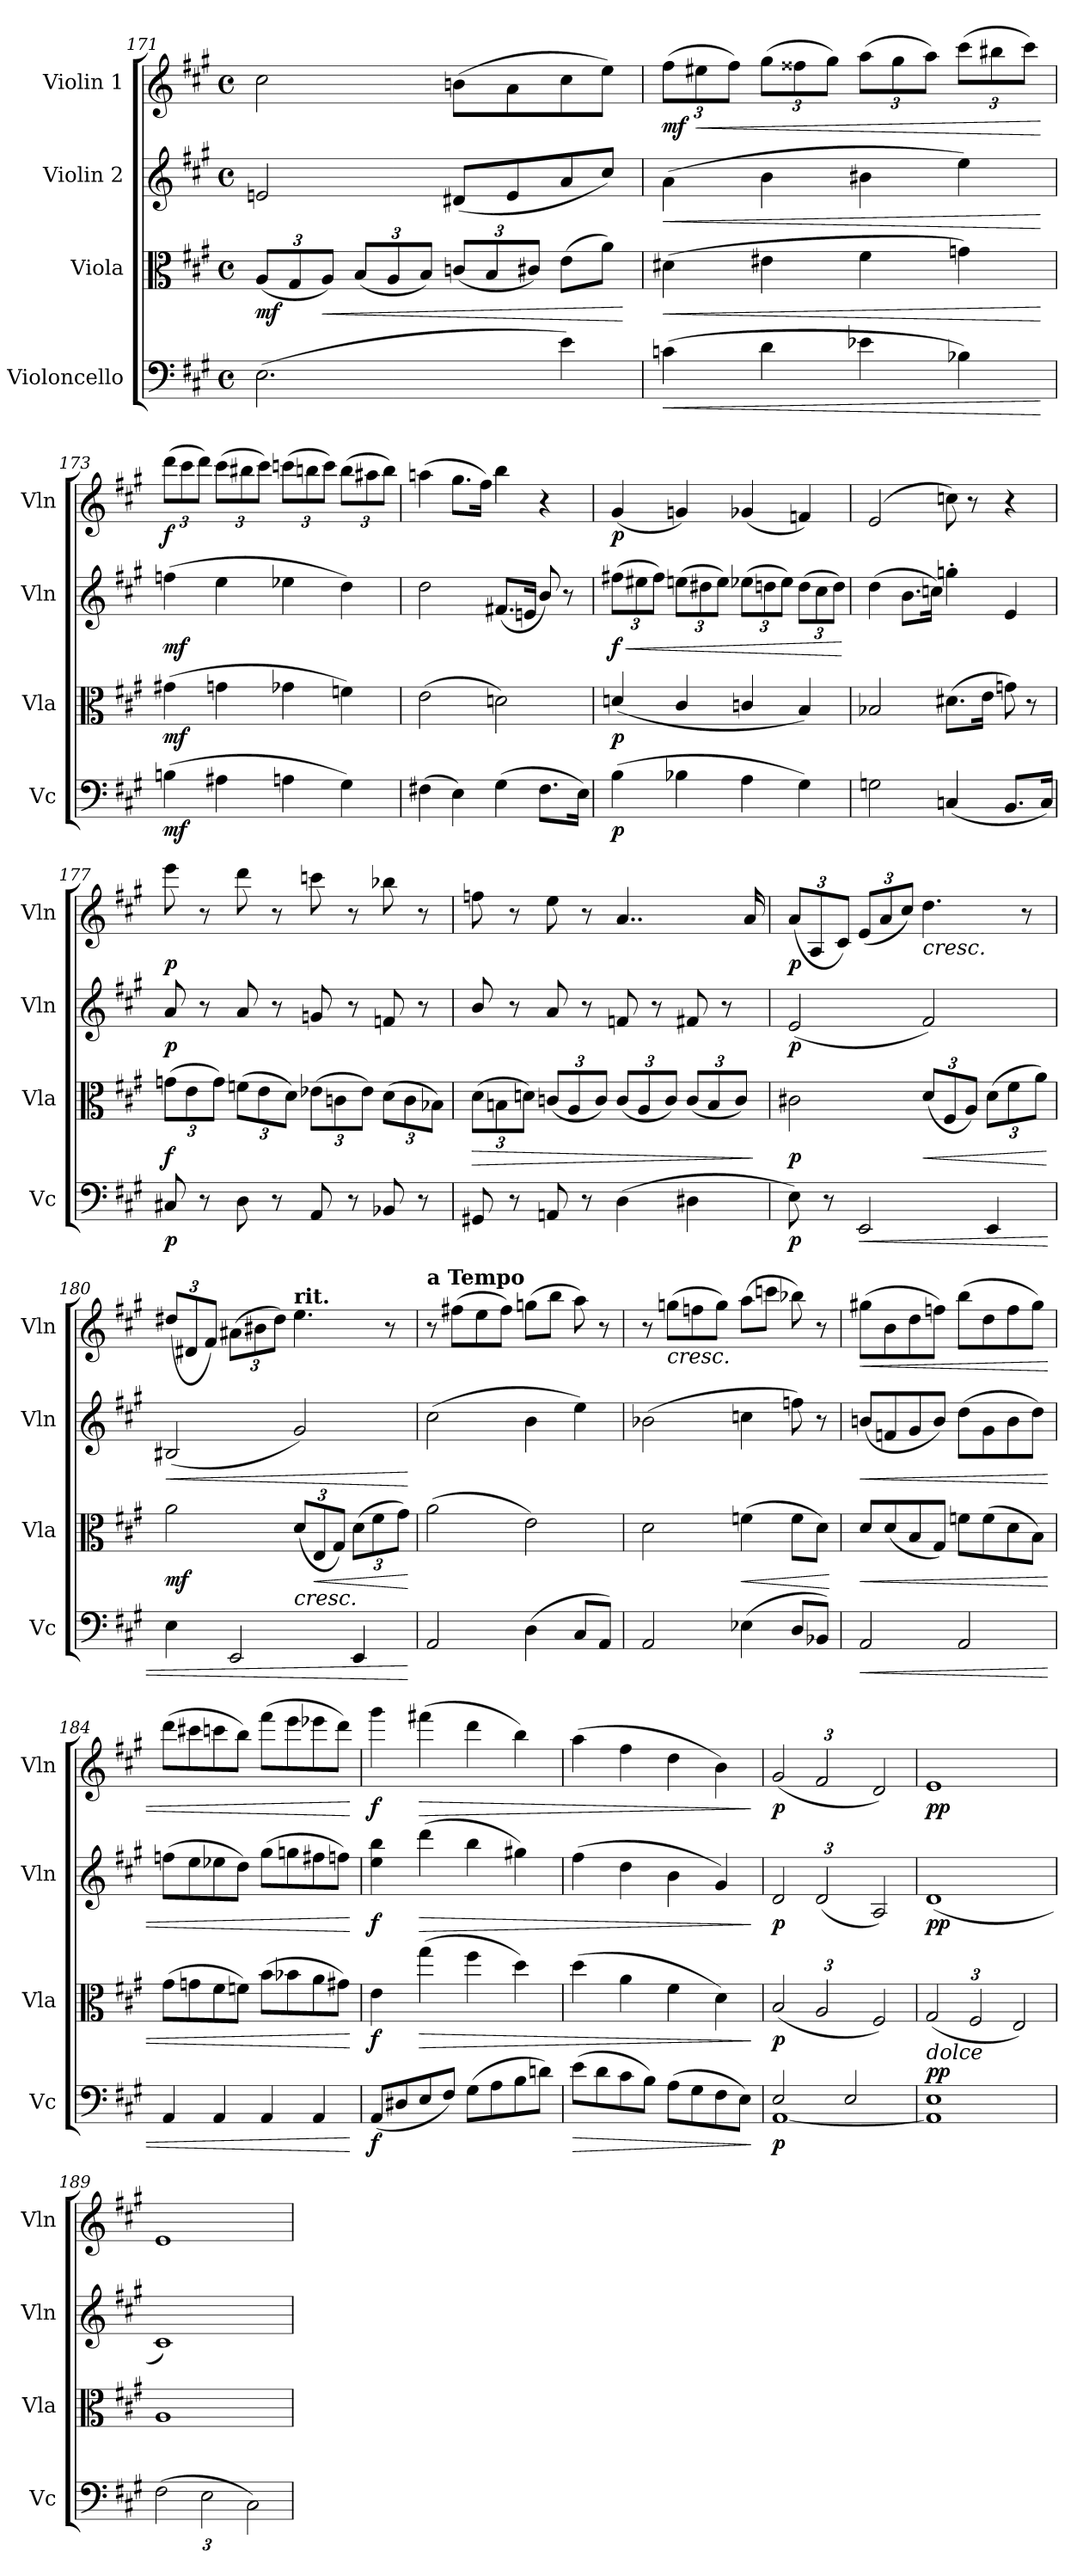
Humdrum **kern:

**kern	**dynam	**kern	**dynam	**kern	**dynam	**kern	**dynam
*part4	*part4	*part3	*part3	*part2	*part2	*part1	*part1
*staff4	*staff4	*staff3	*staff3	*staff2	*staff2	*staff1	*staff1
*I"Violoncello	*	*I"Viola	*	*I"Violin 2	*	*I"Violin 1	*
*I'Vc	*	*I'Vla	*	*I'Vln	*	*I'Vln	*
*clefF4	*	*clefC3	*	*clefG2	*	*clefG2	*
*k[f#c#g#]	*	*k[f#c#g#]	*	*k[f#c#g#]	*	*k[f#c#g#]	*
*M4/4	*	*M4/4	*	*M4/4	*	*M4/4	*
*met(c)	*	*met(c)	*	*met(c)	*	*met(c)	*
*	*	*Xbrackettup	*	*	*	*	*
=171	=171	=171	=171	=171	=171	=171	=171
!	!	!	!LO:DY:b	!	!	!	!
(2.E\	.	(12A/L	mf	2en/	.	2cc#\	.
.	.	12G#/	.	.	.	.	.
!	!	!	!LO:HP:b	!	!	!	!
.	.	12A/J)	<	.	.	.	.
.	.	(12B/L	.	.	.	.	.
.	.	12A/	.	.	.	.	.
.	.	12B/J)	.	.	.	.	.
.	.	(12cn/L	.	(<8d#X/L	.	(8bn\L	.
.	.	12B/	.	.	.	.	.
.	.	.	.	8e/	.	8a\	.
.	.	12c#X/J)	.	.	.	.	.
4e\)	.	(>8e\L	.	8a/	.	8cc#\	.
.	.	8a\J)	.	8cc#/J)	.	8ee\J)	.
.	.	.	[	.	.	.	.
!!LO:PB:g=z
=172	=172	=172	=172	=172	=172	=172	=172
!	!LO:HP:b	!	!LO:HP:b	!	!LO:HP:b	!	!
*	*	*	*	*	*	*Xbrackettup	*
!	!	!	!	!	!	!	!LO:DY:b
(4cn\	<	(>4d#X\	<	(>4a\	<	(>12ff#\L	mf
!	!	!	!	!	!	!	!LO:HP:b
.	.	.	.	.	.	12ee#X\	<
.	.	.	.	.	.	12ff#\J)	.
4d\	.	4e#X\	.	4b\	.	(>12gg#\L	.
.	.	.	.	.	.	12ff##X\	.
.	.	.	.	.	.	12gg#\J)	.
4e-X\	.	4f#\	.	4b#X\	.	(>12aa\L	.
.	.	.	.	.	.	12gg#\	.
.	.	.	.	.	.	12aa\J)	.
4B-X\)	.	4gn\)	.	4ee\)	.	(>12ccc#\L	.
.	.	.	.	.	.	12bb#X\	.
.	.	.	.	.	.	12ccc#\J)	.
.	[	.	[	.	[	.	[
=173	=173	=173	=173	=173	=173	=173	=173
!	!LO:DY:b	!	!LO:DY:b	!	!LO:DY:b	!	!LO:DY:b
(4Bn\	mf	(>4g#X\	mf	(>4ffn\	mf	(>12ddd\L	f
.	.	.	.	.	.	12ccc#\	.
.	.	.	.	.	.	12ddd\J)	.
4A#X\	.	4gn\	.	4ee\	.	(>12ccc#\L	.
.	.	.	.	.	.	12bb#X\	.
.	.	.	.	.	.	12ccc#\J)	.
4An\	.	4g-X\	.	4ee-X\	.	(>12cccn\L	.
.	.	.	.	.	.	12bbn\	.
.	.	.	.	.	.	12ccc\J)	.
4G#\)	.	4fn\)	.	4dd\)	.	(>12bb\L	.
.	.	.	.	.	.	12aa#X\	.
.	.	.	.	.	.	12bb\J)	.
=174	=174	=174	=174	=174	=174	=174	=174
(4F#X\	.	(>2e\	.	2dd\	.	(4aan\	.
4E\)	.	.	.	.	.	8.gg#\L	.
.	.	.	.	.	.	16ff#\Jk)	.
(4G#\	.	2dn\)	.	(<8.f#X/L	.	4bb\	.
.	.	.	.	16en/Jk	.	.	.
8.F#\L	.	.	.	8b/)	.	4r	.
.	.	.	.	8r	.	.	.
16E\Jk)	.	.	.	.	.	.	.
=175	=175	=175	=175	=175	=175	=175	=175
*	*	*	*	*Xbrackettup	*	*	*
!	!LO:DY:b	!	!LO:DY:b	!	!LO:HP:b	!	!
!	!	!	!	!	!LO:DY:n=1:b	!	!LO:DY:b
(4B\	p	(<4dn/	p	(>12ff#X\L	< f	(4g#/	p
.	.	.	.	12ee#X\	.	.	.
.	.	.	.	12ff#\J)	.	.	.
4B-X\	.	4c#/	.	(>12een\L	.	4gn/)	.
.	.	.	.	12dd#X\	.	.	.
.	.	.	.	12ee\J)	.	.	.
4A\	.	4cn/	.	(>12ee-X\L	.	(4g-X/	.
.	.	.	.	12ddnj\	.	.	.
.	.	.	.	12ee-\J)	.	.	.
4G#\)	.	4B/)	.	(>12dd\L	.	4fn/)	.
.	.	.	.	12cc#\	.	.	.
.	.	.	.	12dd\J)	.	.	.
.	.	.	.	.	[	.	.
!!LO:LB:g=z
=176	=176	=176	=176	=176	=176	=176	=176
2Gn\	.	2B-X/	.	(4dd\	.	(2e/	.
.	.	.	.	8.b\L	.	.	.
.	.	.	.	16ccn\Jk)	.	.	.
(4Cn/	.	(>8.d#X\L	.	4ggn'\	.	8ccn\)	.
.	.	.	.	.	.	8r	.
.	.	16e\Jk	.	.	.	.	.
8.BB/L	.	8gn\)	.	4e/	.	4r	.
.	.	8r	.	.	.	.	.
16C/Jk)	.	.	.	.	.	.	.
=177	=177	=177	=177	=177	=177	=177	=177
!	!LO:DY:b	!	!LO:DY:b	!	!LO:DY:b	!	!LO:DY:b
8C#X/	p	(12gn\L	f	8a/	p	8eee\	p
.	.	12e\	.	.	.	.	.
8r	.	.	.	8r	.	8r	.
.	.	12g\J)	.	.	.	.	.
8D\	.	(12fn\L	.	8a/	.	8ddd\	.
.	.	12e\	.	.	.	.	.
8r	.	.	.	8r	.	8r	.
.	.	12d\J)	.	.	.	.	.
8AA/	.	(12e-X\L	.	8gn/	.	8cccn\	.
.	.	12cn\	.	.	.	.	.
8r	.	.	.	8r	.	8r	.
.	.	12e-\J)	.	.	.	.	.
8BB-X/	.	(12d\L	.	8fn/	.	8bb-X\	.
.	.	12c\	.	.	.	.	.
8r	.	.	.	8r	.	8r	.
.	.	12B-X\J)	.	.	.	.	.
=178	=178	=178	=178	=178	=178	=178	=178
!	!	!	!LO:HP:b	!	!	!	!
8GG#X/	.	(12d\L	>	8b/	.	8ffn\	.
.	.	12Bn\	.	.	.	.	.
8r	.	.	.	8r	.	8r	.
.	.	12dn\J)	.	.	.	.	.
8AAn/	.	(12cn/L	.	8a/	.	8ee\	.
.	.	12A/	.	.	.	.	.
8r	.	.	.	8r	.	8r	.
.	.	12c/J)	.	.	.	.	.
(4D\	.	(12c/L	.	8fn/	.	4..a/	.
.	.	12A/	.	.	.	.	.
.	.	.	.	8r	.	.	.
.	.	12c/J)	.	.	.	.	.
4D#X\	.	(12c/L	.	8f#X/	.	.	.
.	.	12B/	.	.	.	.	.
.	.	.	.	8r	.	.	.
.	.	12c/J)	.	.	.	.	.
.	.	.	.	.	.	16a/	.
.	.	.	]	.	.	.	.
=179	=179	=179	=179	=179	=179	=179	=179
!	!LO:DY:b	!	!LO:DY:b	!	!LO:DY:b	!	!LO:DY:b
8E\)	p	2c#X\	p	(<2e/	p	(<12a/L	p
.	.	.	.	.	.	12A/	.
8r	.	.	.	.	.	.	.
.	.	.	.	.	.	12c#/J)	.
!	!LO:HP:b	!	!	!	!	!	!
2EE/	<	.	.	.	.	(<12e/L	.
.	.	.	.	.	.	12a/	.
.	.	.	.	.	.	12cc#/J)	.
!	!	!	!	!	!	!LO:TX:b:i:t=cresc.	!
!	!	!	!LO:HP:b	!	!	!	!
.	.	(12d/L	<	2f#/)	.	4.dd\	.
.	.	12F#/	.	.	.	.	.
.	.	12A/J)	.	.	.	.	.
4EE/	.	(12d\L	.	.	.	.	.
.	.	12f#\	.	.	.	.	.
.	.	.	.	.	.	8r	.
.	.	12a\J)	.	.	.	.	.
.	.	.	[	.	.	.	.
!!LO:LB:g=z
=180	=180	=180	=180	=180	=180	=180	=180
!	!	!	!LO:DY:b	!	!LO:HP:b	!	!
4E\	.	2a\	mf	(<2B#X/	<	(<12dd#X/L	.
.	.	.	.	.	.	12d#X/	.
.	.	.	.	.	.	12f#/J)	.
2EE/	.	.	.	.	.	(>12a#X\L	.
.	.	.	.	.	.	12b#X\	.
.	.	.	.	.	.	12dd#\J)	.
!	!	!	!	!	!	!LO:TX:a:B:t=rit.	!
!	!	!	!LO:HP:b	!	!	!	!
.	.	(12d/L	<	2g#/)	.	4.ee\	.
!	!	!	!LO:HP:b	!	!	!	!
.	.	12E/	<	.	.	.	.
.	.	12G#/J)	.	.	.	.	.
4EE/	.	(12d\L	.	.	.	.	.
.	.	12f#\	.	.	.	.	.
.	.	.	.	.	.	8r	.
.	.	12g#\J)	.	.	.	.	.
.	[	.	[ [	.	[	.	.
=181	=181	=181	=181	=181	=181	=181	=181
!	!	!	!	!	!	!LO:TX:a:B:t=a Tempo	!
!	!LO:DY:b	!	!	!	!	!	!
!	!LO:DY:n=1:b	!	!LO:DY:b	!	!	!	!
!	!	!	!LO:DY:n=1:b	!	!LO:DY:b	!	!
!	!	!	!	!	!LO:DY:n=1:b	!	!
2AA/	pp other-dynamics	(2a\	pp other-dynamics	(>2cc#\	pp other-dynamics	8r	.
.	.	.	.	.	.	(8ff#X\L	.
!	!	!	!	!	!	!	!LO:DY:b
!	!	!	!	!	!	!	!LO:DY:n=1:b
.	.	.	.	.	.	8ee\	p other-dynamics
.	.	.	.	.	.	8ff#\J)	.
(4D\	.	2e\)	.	4b\	.	(8ggn\L	.
.	.	.	.	.	.	8bb\J	.
8C#/L	.	.	.	4ee\)	.	8aa\)	.
8AA/J)	.	.	.	.	.	8r	.
!!LO:LB:g=z
=182	=182	=182	=182	=182	=182	=182	=182
2AA/	.	2d\	.	(>2b-X\	.	8r	.
!	!	!	!	!	!	!LO:TX:b:i:t=cresc.	!
.	.	.	.	.	.	(8ggn\L	.
.	.	.	.	.	.	8ffn\	.
.	.	.	.	.	.	8gg\J)	.
!	!	!	!LO:HP:b	!	!	!	!
(4E-X\	.	(4fn\	<	4ccn\	.	(8aa\L	.
.	.	.	.	.	.	8cccn\J	.
8D/L	.	8f\L	.	8ffn\)	.	8bb-X\)	.
8BB-X/J)	.	8d\J)	.	8r	.	8r	.
.	.	.	[	.	.	.	.
=183	=183	=183	=183	=183	=183	=183	=183
!	!LO:HP:b	!	!LO:HP:b	!	!LO:HP:b	!	!LO:HP:b
2AA/	<	8d/L	<	(<8bn/L	<	(8gg#X\L	<
.	.	(8d/	.	8fn/	.	8b\	.
.	.	8B/	.	8g#/	.	8dd\	.
.	.	8G#/J)	.	8b/J)	.	8ffn\J)	.
2AA/	.	8fn\L	.	(>8dd\L	.	(8bb\L	.
.	.	(8f\	.	8g#\	.	8dd\	.
.	.	8d\	.	8b\	.	8ff\	.
.	.	8B\J)	.	8dd\J)	.	8gg#\J)	.
=184	=184	=184	=184	=184	=184	=184	=184
4AA/	.	(8g#\L	.	(>8ffn\L	.	(8ddd\L	.
.	.	8gn\	.	8ee\	.	8ccc#X\	.
4AA/	.	8f#\	.	8ee-X\	.	8cccn\	.
.	.	8fn\J)	.	8dd\J)	.	8bb\J)	.
4AA/	.	(8b\L	.	(>8gg#\L	.	(8fff#\L	.
.	.	8b-X\	.	8ggn\	.	8eee\	.
4AA/	.	8a\	.	8ff#j\	.	8eee-X\	.
.	.	8g#j\J)	.	8ffn\J)	.	8ddd\J)	.
.	[	.	[	.	[	.	[
=185	=185	=185	=185	=185	=185	=185	=185
!	!LO:DY:b	!	!LO:DY:b	!	!LO:DY:b	!	!LO:DY:b
(8AA/L	f	4e\	f	4ee\ 4bb\	f	4ggg#\	f
8D#X/	.	.	.	.	.	.	.
!	!	!	!LO:HP:b	!	!LO:HP:b	!	!LO:HP:b
8E/	.	(4gg#\	>	(4ddd\	>	(4fff#X\	>
8F#/J)	.	.	.	.	.	.	.
(8G#\L	.	4ff#\	.	4bb\	.	4ddd\	.
8A\	.	.	.	.	.	.	.
8B\	.	4dd\)	.	4gg#X\)	.	4bb\)	.
8dn\J)	.	.	.	.	.	.	.
!!LO:LB:g=z
=186	=186	=186	=186	=186	=186	=186	=186
!	!LO:HP:b	!	!	!	!	!	!
(8e\L	>	(4dd\	.	(>4ff#\	.	(4aa\	.
8d\	.	.	.	.	.	.	.
8c#\	.	4a\	.	4dd\	.	4ff#\	.
8B\J)	.	.	.	.	.	.	.
(8A\L	.	4f#\	.	4b\	.	4dd\	.
8G#\	.	.	.	.	.	.	.
8F#\	.	4d\)	.	4g#/)	.	4b\)	.
8E\J)	.	.	.	.	.	.	.
.	]	.	]	.	]	.	]
=187	=187	=187	=187	=187	=187	=187	=187
*^	*	*	*	*	*	*	*
!	!	!LO:DY:b	!	!LO:DY:b	!	!LO:DY:b	!	!LO:DY:b
2E/	[<1AA	p	(3B/	p	3d/	p	(3g#/	p
.	.	.	3A/	.	(3d/	.	3f#/	.
2E/	.	.	.	.	.	.	.	.
.	.	.	3F#/)	.	3A/)	.	3d/)	.
=188	=188	=188	=188	=188	=188	=188	=188	=188
!	!	!	!LO:TX:b:i:t=dolce	!	!	!	!	!
!	!	!LO:DY:a	!	!	!	!LO:DY:b	!	!LO:DY:b
1E	1AA]	pp	(3G#/	.	(<1d	pp	1e	pp
.	.	.	3F#/	.	.	.	.	.
.	.	.	3E/)	.	.	.	.	.
*v	*v	*	*	*	*	*	*	*
=189	=189	=189	=189	=189	=189	=189	=189
*Xbrackettup	*	*	*	*	*	*	*
!	!LO:DY:b	!	!	!	!	!	!
!	!LO:DY:n=1:b	!	!	!	!	!	!
(>3F#\	p other-dynamics	1A	.	1c#)	.	1e	.
3E\	.	.	.	.	.	.	.
3C#\)	.	.	.	.	.	.	.
=	=	=	=	=	=	=	=
*-	*-	*-	*-	*-	*-	*-	*-
